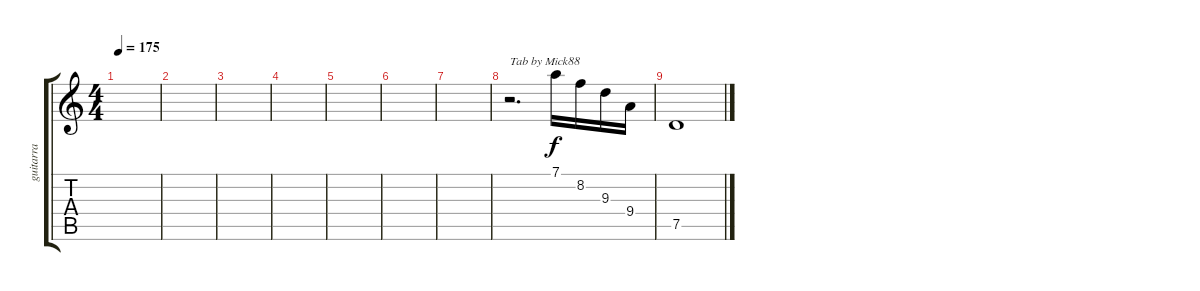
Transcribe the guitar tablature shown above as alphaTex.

\track ("guitarra" "guitarra") {instrument distortionguitar}
\staff {score tabs}
\tuning (D4 A3 F3 C3 G2 C2) {hide}
\ts (4 4)
\tempo 175
\clef g2
\ks c
|
|
|
|
|
|
|
r.2{d txt "Tab by Mick88"} 7.1.16 8.2.16 9.3.16{dy f} 9.4.16 |
7.5.1
